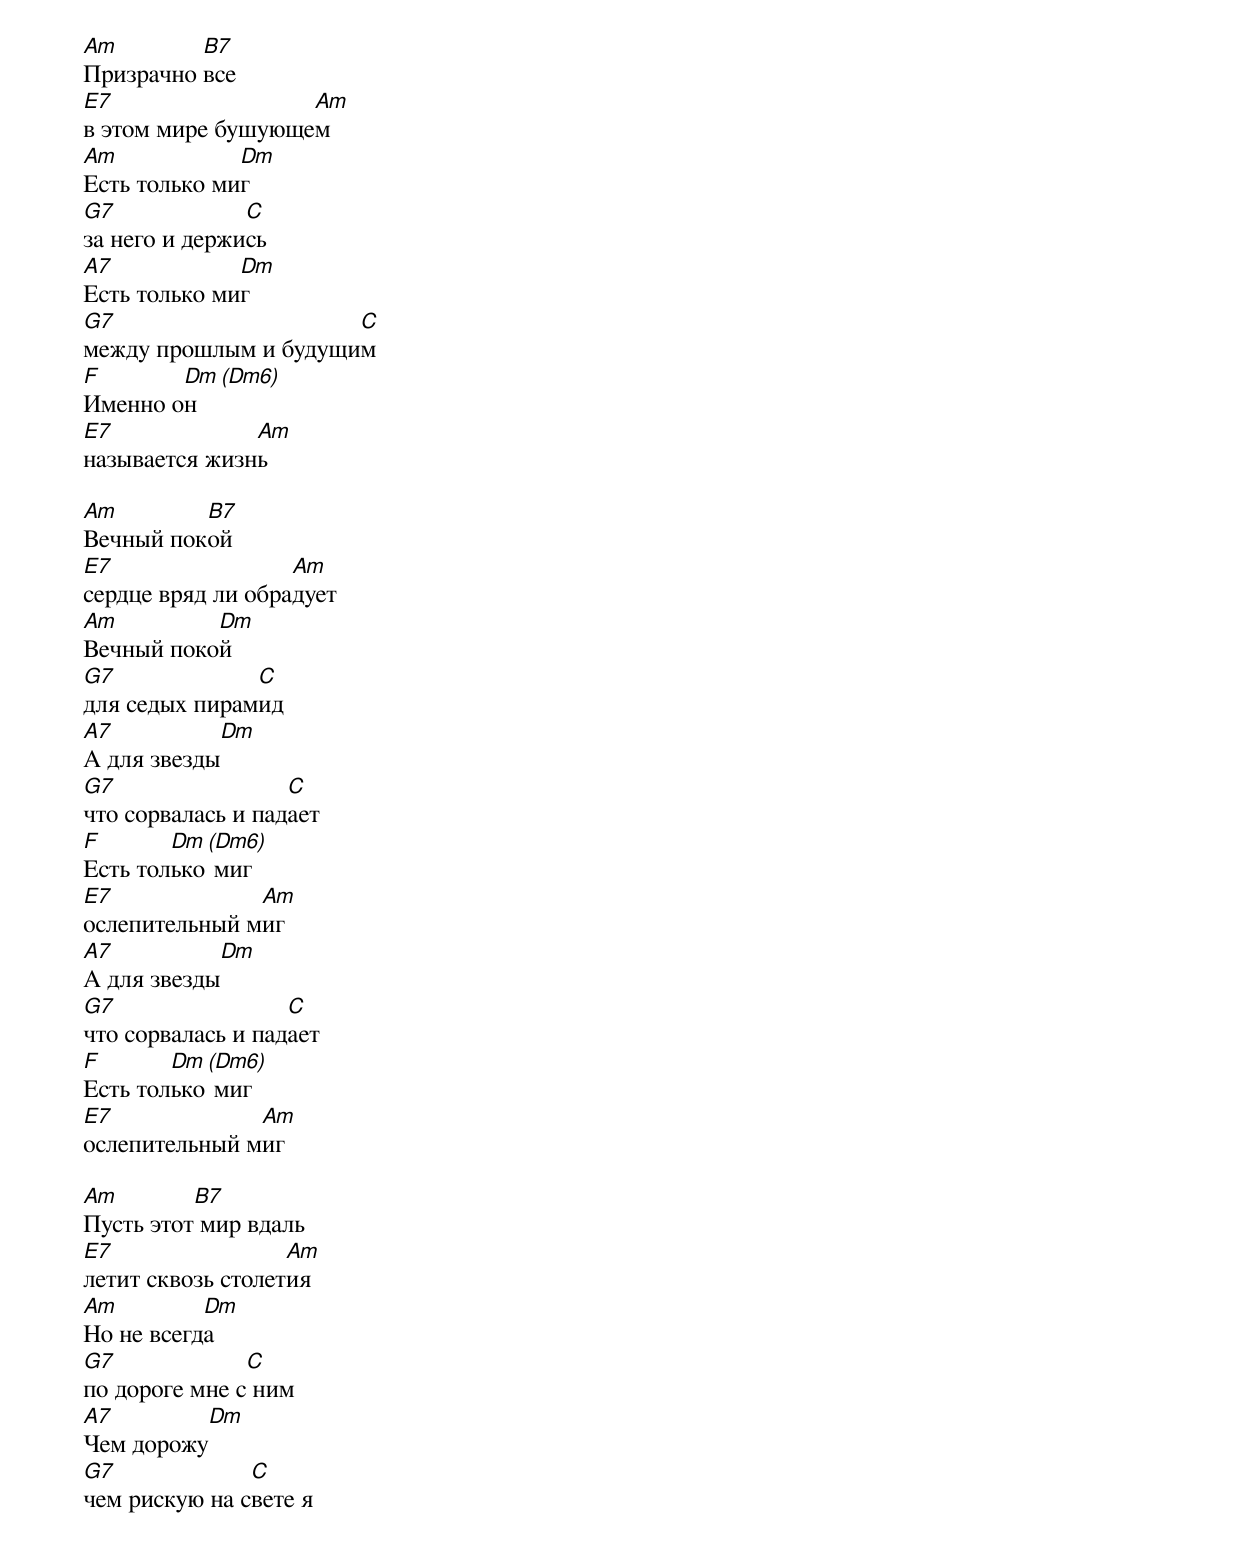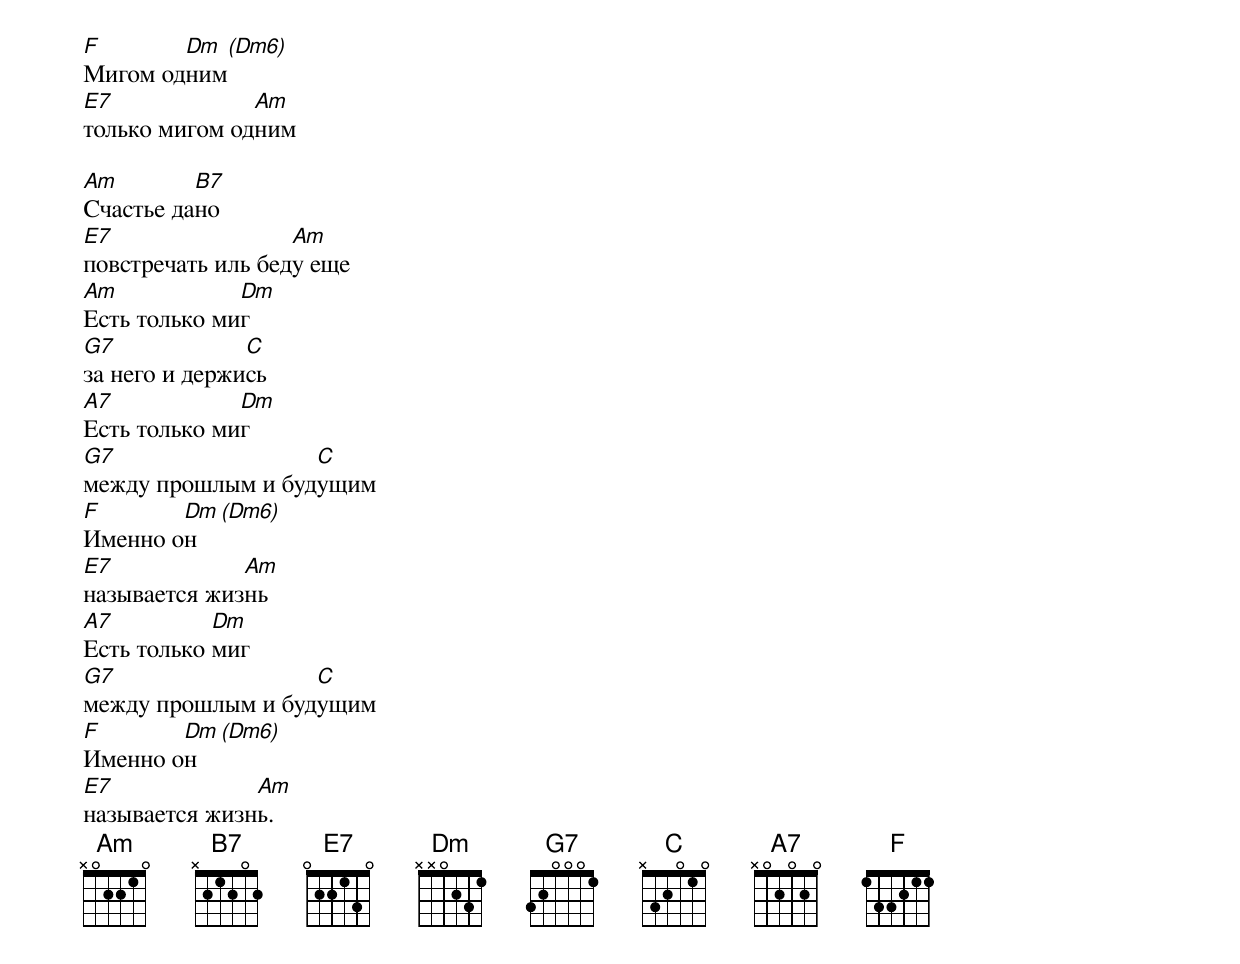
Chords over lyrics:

Am        B7
Призрачно все
E7                 Am
в этом мире бушующем
Am            Dm
Есть только миг
G7             C
за него и держись
A7            Dm
Есть только миг
G7                    C
между прошлым и будущим
F       Dm (Dm6)
Именно он
E7             Am
называется жизнь

Am        B7
Вечный покой
E7                 Am
сердце вряд ли обрадует
Am         Dm
Вечный покой
G7             C
для седых пирамид
A7          Dm
А для звезды
G7                 C
что сорвалась и падает
F       Dm (Dm6)
Есть только миг
E7             Am
ослепительный миг
A7          Dm
А для звезды
G7                 C
что сорвалась и падает
F       Dm (Dm6)
Есть только миг
E7             Am
ослепительный миг

Am        B7
Пусть этот мир вдаль
E7                 Am
летит сквозь столетия
Am         Dm
Но не всегда
G7             C
по дороге мне с ним
A7        Dm
Чем дорожу
G7             C
чем рискую на свете я
F       Dm (Dm6)
Мигом одним
E7             Am
только мигом одним

Am        B7
Счастье дано
E7                 Am
повстречать иль беду еще
Am            Dm
Есть только миг
G7             C
за него и держись
A7            Dm
Есть только миг
G7                 C
между прошлым и будущим
F       Dm (Dm6)
Именно он
E7            Am
называется жизнь
A7          Dm
Есть только миг
G7                 C
между прошлым и будущим
F       Dm (Dm6)
Именно он
E7             Am
называется жизнь.
